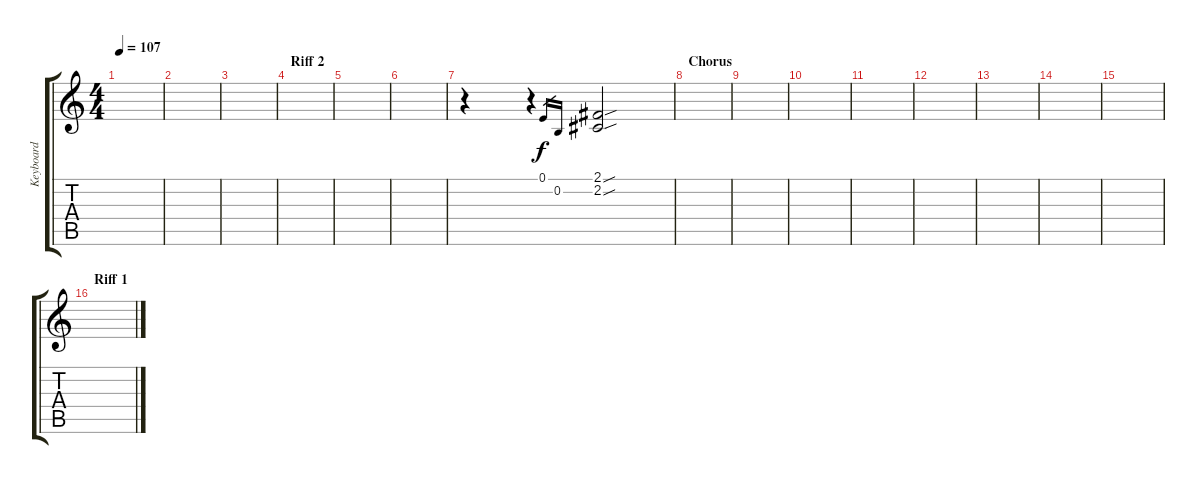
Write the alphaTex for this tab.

\track ("Keyboard" "Keyboard") {instrument pad7halo}
\staff {score tabs}
\tuning (E4 B3 G3 D3 A2 E2) {hide}
\ts (4 4)
\tempo 107
\clef g2
\ks c
|
|
|
\section ("" "Riff 2")
|
|
|
r.4 r.4 0.1.16{gr} 0.2.16{gr} (2.1{sou} 2.2{sou}).2{volume 11 instrument seashore} |
\section ("" "Chorus")
|
|
|
|
|
|
|
|
\section ("" "Riff 1")
